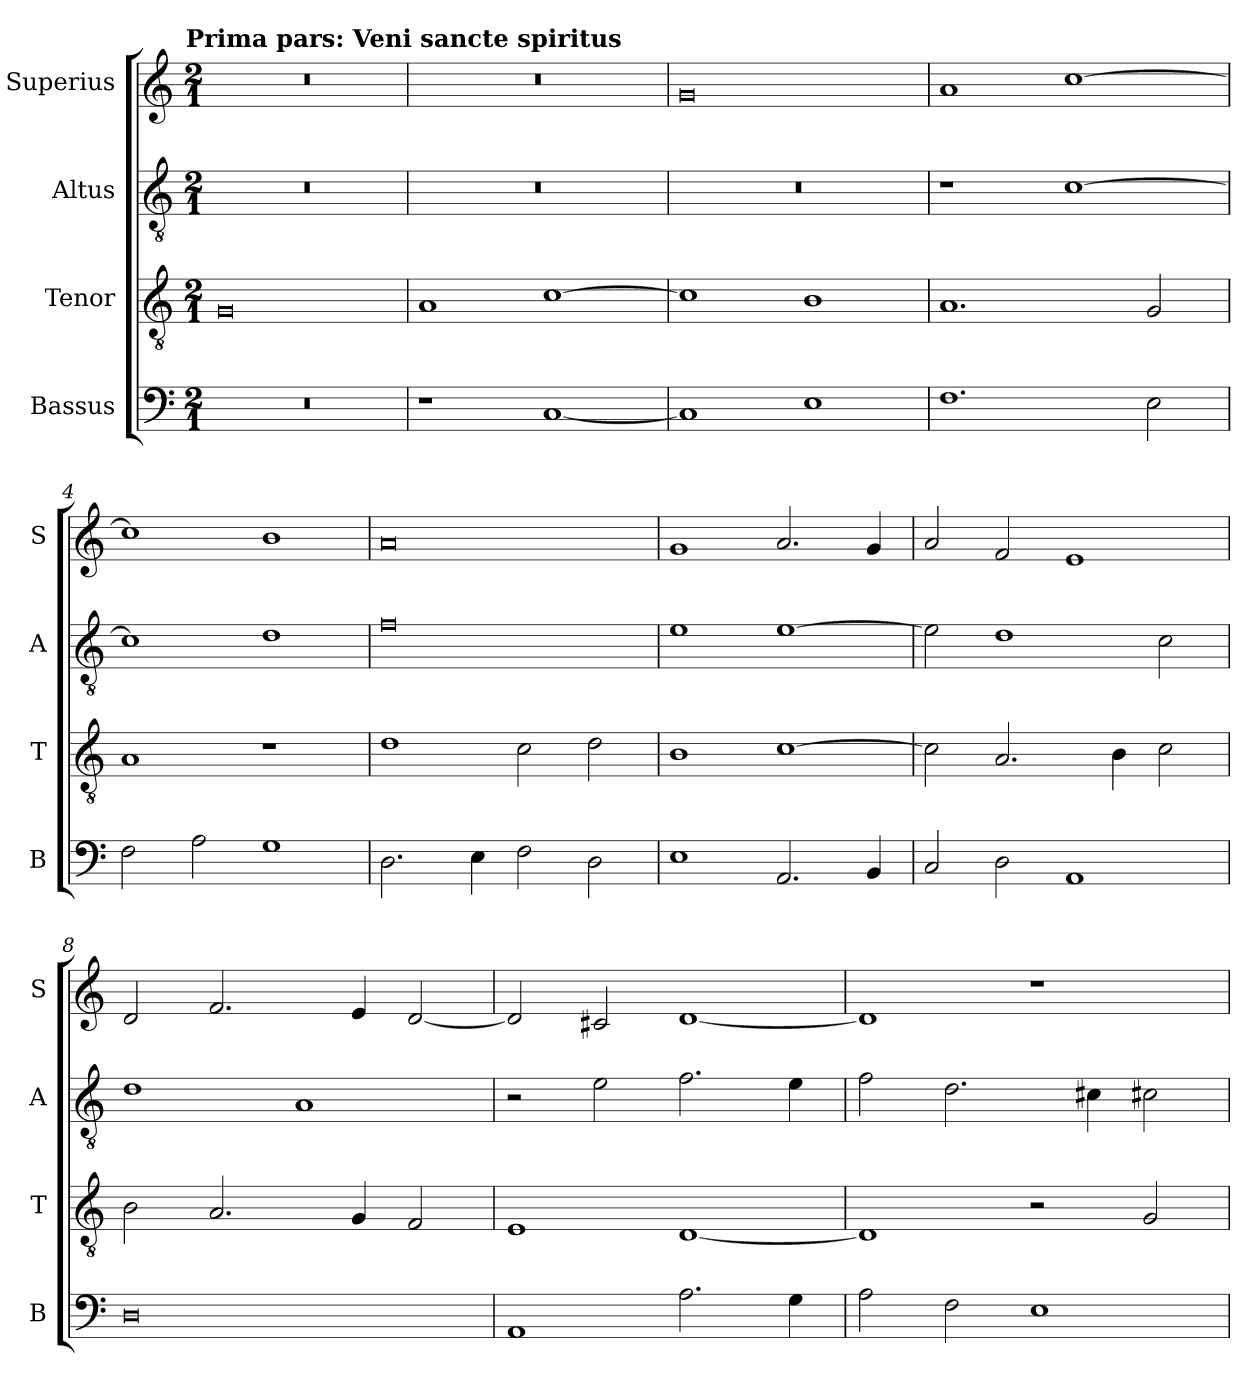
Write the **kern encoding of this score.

**kern	**kern	**kern	**kern
*part4	*part3	*part2	*part1
*staff4	*staff3	*staff2	*staff1
*I"Bassus	*I"Tenor	*I"Altus	*I"Superius
*I'B	*I'T	*I'A	*I'S
*clefF4	*clefGv2	*clefGv2	*clefG2
*k[]	*k[]	*k[]	*k[]
*C:	*C:	*C:	*C:
!!LO:TX:omd:t=Prima pars&colon; Veni sancte spiritus
*M2/1	*M2/1	*M2/1	*M2/1
=	=	=	=
0r	0G	0r	0r
=1	=1	=1	=1
1r	1A	0r	0r
[1C	[1c	.	.
=2	=2	=2	=2
1C]	1c]	0r	0g
1E	1B	.	.
=3	=3	=3	=3
1.F	1.A	1r	1a
.	.	[1c	[1cc
2E	2G	.	.
=4	=4	=4	=4
2F	1A	1c]	1cc]
2A	.	.	.
1G	1r	1d	1b
=5	=5	=5	=5
2.D	1d	0f	0a
4E	.	.	.
2F	2c	.	.
2D	2d	.	.
=6	=6	=6	=6
1E	1B	1e	1g
2.AA	[1c	[1e	2.a
4BB	.	.	4g
=7	=7	=7	=7
2C	2c]	2e]	2a
2D	2.A	1d	2f
1AA	.	.	1e
.	4B	.	.
.	2c	2c	.
=8	=8	=8	=8
0D	2B	1d	2d
.	2.A	.	2.f
.	.	1A	.
.	4G	.	4e
.	2F	.	[2d
=9	=9	=9	=9
1AA	1E	2r	2d]
.	.	2e	2c#X
2.A	[1D	2.f	[1d
4G	.	4e	.
=10	=10	=10	=10
2A	1D]	2f	1d]
2F	.	2.d	.
1E	2r	.	1r
.	.	4c#X	.
.	2G	2c#X	.
=	=	=	=
*-	*-	*-	*-
